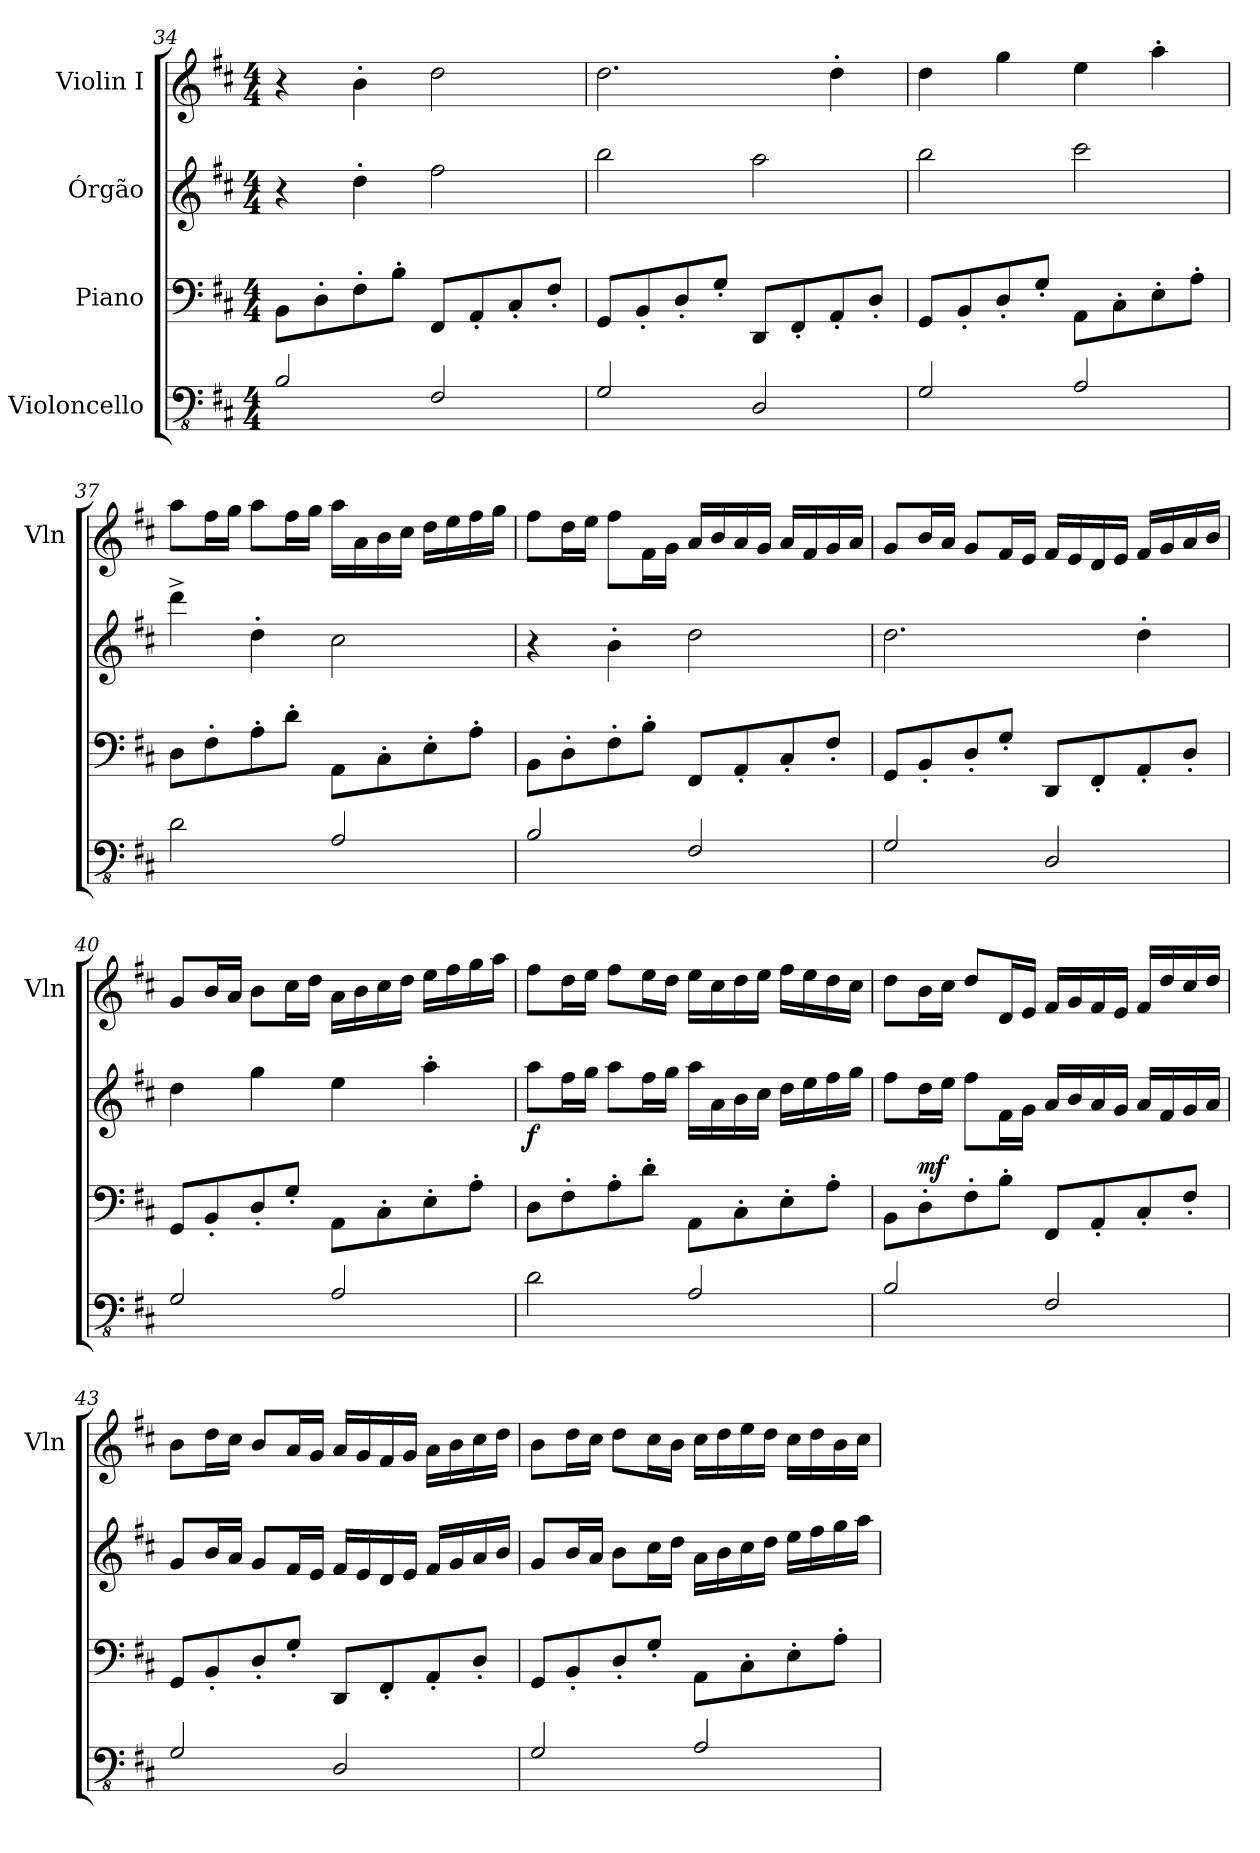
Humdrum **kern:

**kern	**kern	**dynam	**kern	**dynam	**kern
*part4	*part3	*part3	*part2	*part2	*part1
*staff4	*staff3	*staff3	*staff2	*staff2	*staff1
*I"Violoncello	*I"Piano	*	*I"Órgão	*	*I"Violin I
*	*	*	*	*	*I'Vln
*clefFv4	*clefF4	*	*clefG2	*	*clefG2
*ITrd7c12	*	*	*	*	*
*k[f#c#]	*k[f#c#]	*	*k[f#c#]	*	*k[f#c#]
*M4/4	*M4/4	*	*M4/4	*	*M4/4
=34	=34	=34	=34	=34	=34
2BBB/	8BB\L	.	4r	.	4r
.	8D'\	.	.	.	.
.	8F#'\	.	4dd'\	.	4b'\
.	8B'\J	.	.	.	.
2FFF#/	8FF#/L	.	2ff#\	.	2dd\
.	8AA'/	.	.	.	.
.	8C#'/	.	.	.	.
.	8F#'/J	.	.	.	.
!!LO:LB:g=z
=35	=35	=35	=35	=35	=35
2GGG/	8GG/L	.	2bb\	.	2.dd\
.	8BB'/	.	.	.	.
.	8D'/	.	.	.	.
.	8G'/J	.	.	.	.
2DDD/	8DD/L	.	2aa\	.	.
.	8FF#'/	.	.	.	.
.	8AA'/	.	.	.	4dd'\
.	8D'/J	.	.	.	.
=36	=36	=36	=36	=36	=36
2GGG/	8GG/L	.	2bb\	.	4dd\
.	8BB'/	.	.	.	.
.	8D'/	.	.	.	4gg\
.	8G'/J	.	.	.	.
2AAA/	8AA\L	.	2ccc#\	.	4ee\
.	8C#'\	.	.	.	.
.	8E'\	.	.	.	4aa'\
.	8A'\J	.	.	.	.
=37	=37	=37	=37	=37	=37
2DD\	8D\L	.	4ddd^\	.	8aa\L
.	8F#'\	.	.	.	16ff#\L
.	.	.	.	.	16gg\JJ
.	8A'\	.	4dd'\	.	8aa\L
.	8d'\J	.	.	.	16ff#\L
.	.	.	.	.	16gg\JJ
2AAA/	8AA\L	.	2cc#\	.	16aa\LL
.	.	.	.	.	16a\
.	8C#'\	.	.	.	16b\
.	.	.	.	.	16cc#\JJ
.	8E'\	.	.	.	16dd\LL
.	.	.	.	.	16ee\
.	8A'\J	.	.	.	16ff#\
.	.	.	.	.	16gg\JJ
=38	=38	=38	=38	=38	=38
2BBB/	8BB\L	.	4r	.	8ff#\L
.	8D'\	.	.	.	16dd\L
.	.	.	.	.	16ee\JJ
.	8F#'\	.	4b'\	.	8ff#\L
.	8B'\J	.	.	.	16f#\L
.	.	.	.	.	16g\JJ
2FFF#/	8FF#/L	.	2dd\	.	16a/LL
.	.	.	.	.	16b/
.	8AA'/	.	.	.	16a/
.	.	.	.	.	16g/JJ
.	8C#'/	.	.	.	16a/LL
.	.	.	.	.	16f#/
.	8F#'/J	.	.	.	16g/
.	.	.	.	.	16a/JJ
!!LO:LB:g=z
=39	=39	=39	=39	=39	=39
2GGG/	8GG/L	.	2.dd\	.	8g/L
.	8BB'/	.	.	.	16b/L
.	.	.	.	.	16a/JJ
.	8D'/	.	.	.	8g/L
.	8G'/J	.	.	.	16f#/L
.	.	.	.	.	16e/JJ
2DDD/	8DD/L	.	.	.	16f#/LL
.	.	.	.	.	16e/
.	8FF#'/	.	.	.	16d/
.	.	.	.	.	16e/JJ
.	8AA'/	.	4dd'\	.	16f#/LL
.	.	.	.	.	16g/
.	8D'/J	.	.	.	16a/
.	.	.	.	.	16b/JJ
=40	=40	=40	=40	=40	=40
2GGG/	8GG/L	.	4dd\	.	8g/L
.	8BB'/	.	.	.	16b/L
.	.	.	.	.	16a/JJ
.	8D'/	.	4gg\	.	8b\L
.	8G'/J	.	.	.	16cc#\L
.	.	.	.	.	16dd\JJ
2AAA/	8AA\L	.	4ee\	.	16a\LL
.	.	.	.	.	16b\
.	8C#'\	.	.	.	16cc#\
.	.	.	.	.	16dd\JJ
.	8E'\	.	4aa'\	.	16ee\LL
.	.	.	.	.	16ff#\
.	8A'\J	.	.	.	16gg\
.	.	.	.	.	16aa\JJ
=41	=41	=41	=41	=41	=41
!	!	!	!	!LO:DY:b	!
2DD\	8D\L	.	8aa\L	f	8ff#\L
.	8F#'\	.	16ff#\L	.	16dd\L
.	.	.	16gg\JJ	.	16ee\JJ
.	8A'\	.	8aa\L	.	8ff#\L
.	8d'\J	.	16ff#\L	.	16ee\L
.	.	.	16gg\JJ	.	16dd\JJ
2AAA/	8AA\L	.	16aa\LL	.	16ee\LL
.	.	.	16a\	.	16cc#\
.	8C#'\	.	16b\	.	16dd\
.	.	.	16cc#\JJ	.	16ee\JJ
.	8E'\	.	16dd\LL	.	16ff#\LL
.	.	.	16ee\	.	16ee\
.	8A'\J	.	16ff#\	.	16dd\
.	.	.	16gg\JJ	.	16cc#\JJ
!!LO:PB:g=z
=42	=42	=42	=42	=42	=42
2BBB/	8BB\L	.	8ff#\L	.	8dd\L
!	!	!LO:DY:a	!	!	!
.	8D'\	mf	16dd\L	.	16b\L
.	.	.	16ee\JJ	.	16cc#\JJ
.	8F#'\	.	8ff#\L	.	8dd/L
.	8B'\J	.	16f#\L	.	16d/L
.	.	.	16g\JJ	.	16e/JJ
2FFF#/	8FF#/L	.	16a/LL	.	16f#/LL
.	.	.	16b/	.	16g/
.	8AA'/	.	16a/	.	16f#/
.	.	.	16g/JJ	.	16e/JJ
.	8C#'/	.	16a/LL	.	16f#/LL
.	.	.	16f#/	.	16dd/
.	8F#'/J	.	16g/	.	16cc#/
.	.	.	16a/JJ	.	16dd/JJ
=43	=43	=43	=43	=43	=43
2GGG/	8GG/L	.	8g/L	.	8b\L
.	8BB'/	.	16b/L	.	16dd\L
.	.	.	16a/JJ	.	16cc#\JJ
.	8D'/	.	8g/L	.	8b/L
.	8G'/J	.	16f#/L	.	16a/L
.	.	.	16e/JJ	.	16g/JJ
2DDD/	8DD/L	.	16f#/LL	.	16a/LL
.	.	.	16e/	.	16g/
.	8FF#'/	.	16d/	.	16f#/
.	.	.	16e/JJ	.	16g/JJ
.	8AA'/	.	16f#/LL	.	16a\LL
.	.	.	16g/	.	16b\
.	8D'/J	.	16a/	.	16cc#\
.	.	.	16b/JJ	.	16dd\JJ
=44	=44	=44	=44	=44	=44
2GGG/	8GG/L	.	8g/L	.	8b\L
.	8BB'/	.	16b/L	.	16dd\L
.	.	.	16a/JJ	.	16cc#\JJ
.	8D'/	.	8b\L	.	8dd\L
.	8G'/J	.	16cc#\L	.	16cc#\L
.	.	.	16dd\JJ	.	16b\JJ
2AAA/	8AA\L	.	16a\LL	.	16cc#\LL
.	.	.	16b\	.	16dd\
.	8C#'\	.	16cc#\	.	16ee\
.	.	.	16dd\JJ	.	16dd\JJ
.	8E'\	.	16ee\LL	.	16cc#\LL
.	.	.	16ff#\	.	16dd\
.	8A'\J	.	16gg\	.	16b\
.	.	.	16aa\JJ	.	16cc#\JJ
=	=	=	=	=	=
*-	*-	*-	*-	*-	*-
